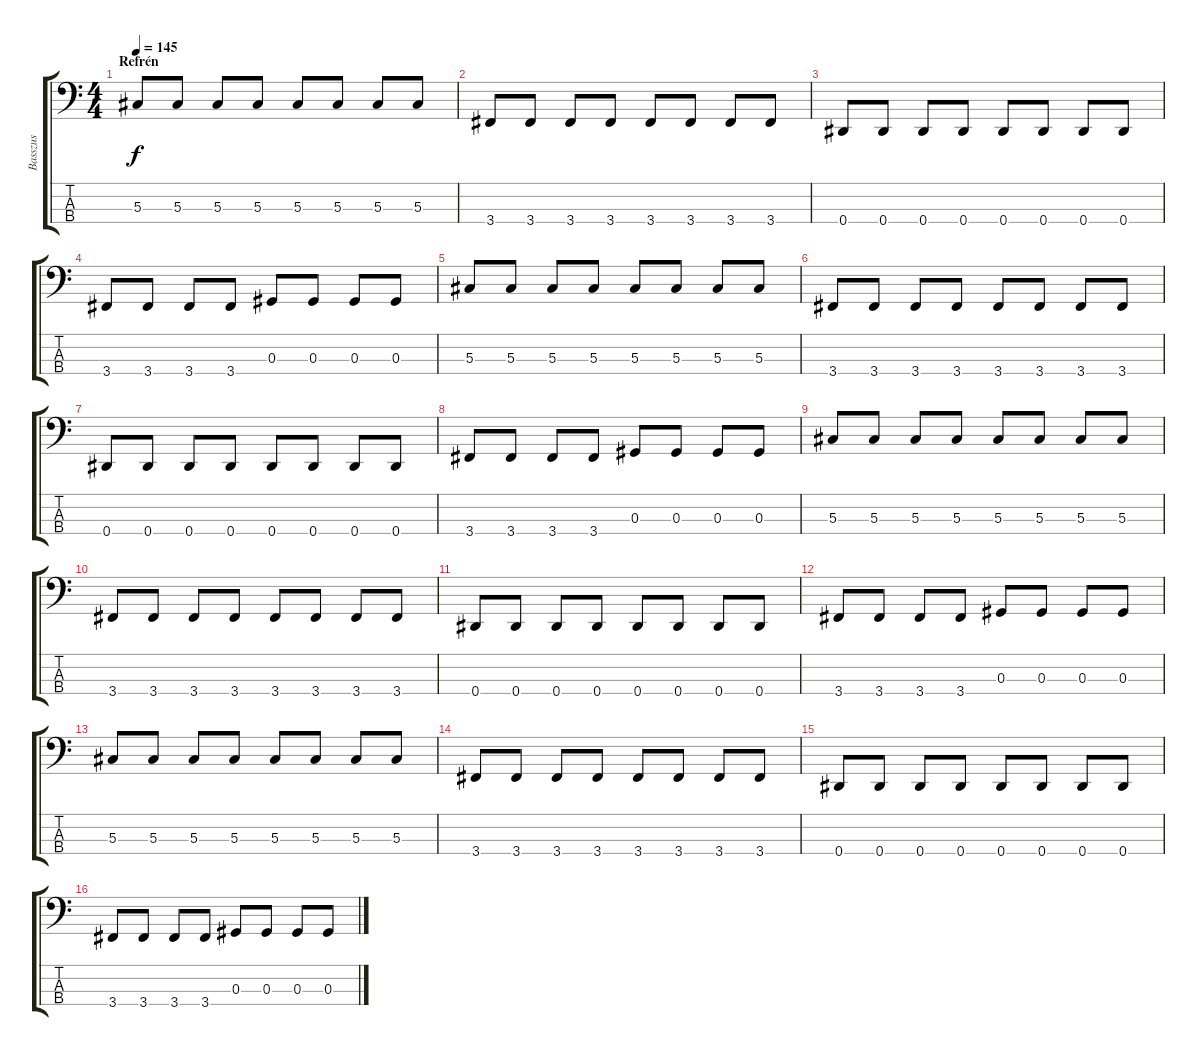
\track ("Basszus" "Basszus") {instrument electricbassfinger}
\staff {score tabs}
\tuning (Gb2 Db2 Ab1 Eb1) {hide}
\ts (4 4)
\section ("" "Refrén")
\tempo 145
\clef f4
\ks c
5.3.8{dy f} 5.3.8 5.3.8 5.3.8 5.3.8 5.3.8 5.3.8 5.3.8 |
3.4.8 3.4.8 3.4.8 3.4.8 3.4.8 3.4.8 3.4.8 3.4.8 |
0.4.8 0.4.8 0.4.8 0.4.8 0.4.8 0.4.8 0.4.8 0.4.8 |
3.4.8 3.4.8 3.4.8 3.4.8 0.3.8 0.3.8 0.3.8 0.3.8 |
5.3.8 5.3.8 5.3.8 5.3.8 5.3.8 5.3.8 5.3.8 5.3.8 |
3.4.8 3.4.8 3.4.8 3.4.8 3.4.8 3.4.8 3.4.8 3.4.8 |
0.4.8 0.4.8 0.4.8 0.4.8 0.4.8 0.4.8 0.4.8 0.4.8 |
3.4.8 3.4.8 3.4.8 3.4.8 0.3.8 0.3.8 0.3.8 0.3.8 |
5.3.8 5.3.8 5.3.8 5.3.8 5.3.8 5.3.8 5.3.8 5.3.8 |
3.4.8 3.4.8 3.4.8 3.4.8 3.4.8 3.4.8 3.4.8 3.4.8 |
0.4.8 0.4.8 0.4.8 0.4.8 0.4.8 0.4.8 0.4.8 0.4.8 |
3.4.8 3.4.8 3.4.8 3.4.8 0.3.8 0.3.8 0.3.8 0.3.8 |
5.3.8 5.3.8 5.3.8 5.3.8 5.3.8 5.3.8 5.3.8 5.3.8 |
3.4.8 3.4.8 3.4.8 3.4.8 3.4.8 3.4.8 3.4.8 3.4.8 |
0.4.8 0.4.8 0.4.8 0.4.8 0.4.8 0.4.8 0.4.8 0.4.8 |
3.4.8 3.4.8 3.4.8 3.4.8 0.3.8 0.3.8 0.3.8 0.3.8
